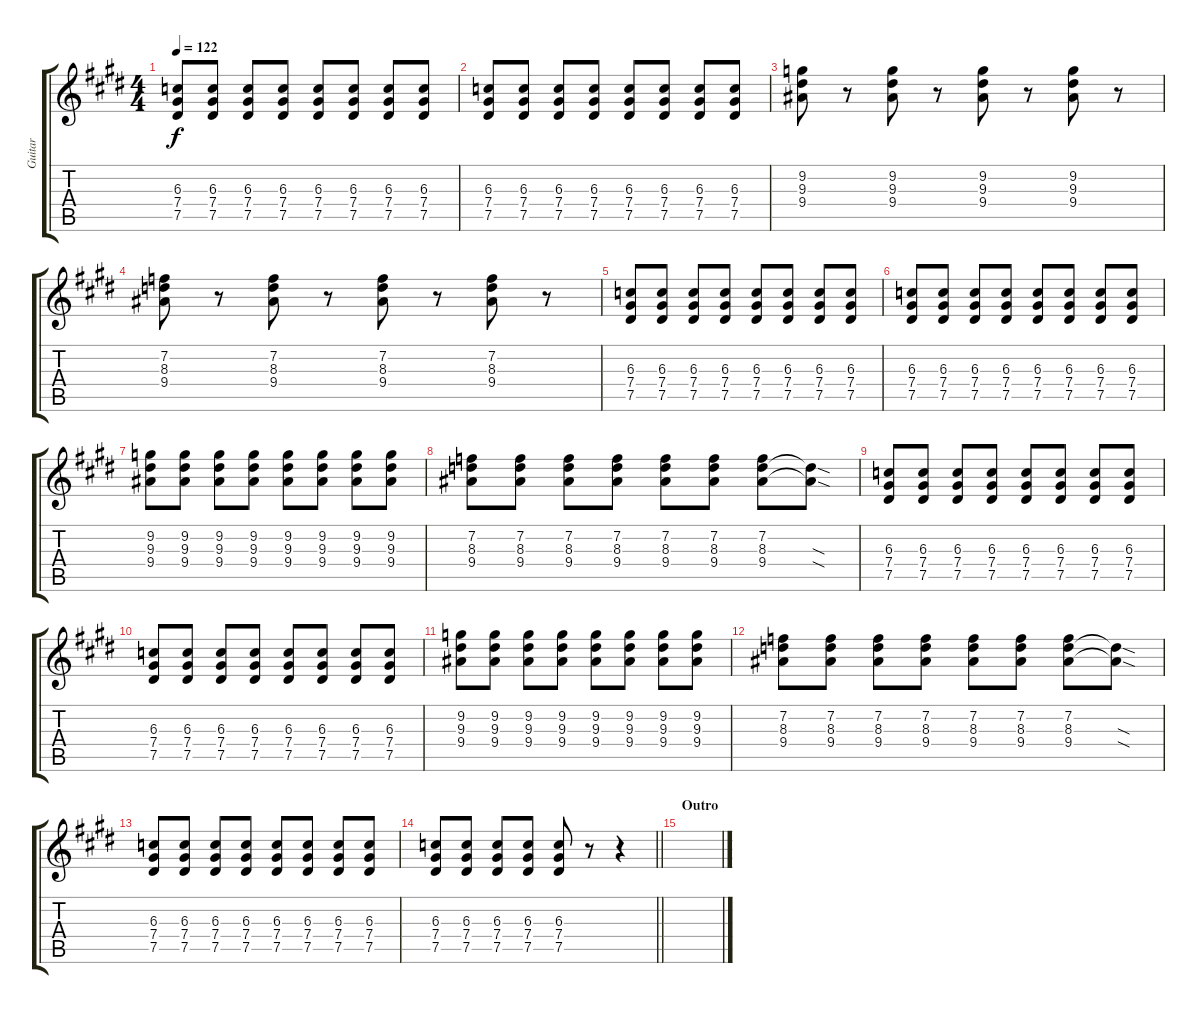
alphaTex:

\track ("Guitar" "Guitar") {instrument overdrivenguitar}
\staff {score tabs}
\tuning (Eb4 Bb3 Gb3 Db3 Ab2 Eb2) {hide}
\ts (4 4)
\tempo 122
\clef g2
\ks e
(6.3 7.4 7.5).8{dy f} (6.3 7.4 7.5).8 (6.3 7.4 7.5).8 (6.3 7.4 7.5).8 (6.3 7.4 7.5).8 (6.3 7.4 7.5).8 (6.3 7.4 7.5).8 (6.3 7.4 7.5).8 |
(6.3 7.4 7.5).8 (6.3 7.4 7.5).8 (6.3 7.4 7.5).8 (6.3 7.4 7.5).8 (6.3 7.4 7.5).8 (6.3 7.4 7.5).8 (6.3 7.4 7.5).8 (6.3 7.4 7.5).8 |
(9.2 9.3 9.4).8 r.8 (9.2 9.3 9.4).8 r.8 (9.2 9.3 9.4).8 r.8 (9.2 9.3 9.4).8 r.8 |
(7.2 8.3 9.4).8 r.8 (7.2 8.3 9.4).8 r.8 (7.2 8.3 9.4).8 r.8 (7.2 8.3 9.4).8 r.8 |
(6.3 7.4 7.5).8 (6.3 7.4 7.5).8 (6.3 7.4 7.5).8 (6.3 7.4 7.5).8 (6.3 7.4 7.5).8 (6.3 7.4 7.5).8 (6.3 7.4 7.5).8 (6.3 7.4 7.5).8 |
(6.3 7.4 7.5).8 (6.3 7.4 7.5).8 (6.3 7.4 7.5).8 (6.3 7.4 7.5).8 (6.3 7.4 7.5).8 (6.3 7.4 7.5).8 (6.3 7.4 7.5).8 (6.3 7.4 7.5).8 |
(9.2 9.3 9.4).8 (9.2 9.3 9.4).8 (9.2 9.3 9.4).8 (9.2 9.3 9.4).8 (9.2 9.3 9.4).8 (9.2 9.3 9.4).8 (9.2 9.3 9.4).8 (9.2 9.3 9.4).8 |
(7.2 8.3 9.4).8 (7.2 8.3 9.4).8 (7.2 8.3 9.4).8 (7.2 8.3 9.4).8 (7.2 8.3 9.4).8 (7.2 8.3 9.4).8 (7.2 8.3 9.4).8 (8.3{sod t} 9.4{sod t}).8 |
(6.3 7.4 7.5).8 (6.3 7.4 7.5).8 (6.3 7.4 7.5).8 (6.3 7.4 7.5).8 (6.3 7.4 7.5).8 (6.3 7.4 7.5).8 (6.3 7.4 7.5).8 (6.3 7.4 7.5).8 |
(6.3 7.4 7.5).8 (6.3 7.4 7.5).8 (6.3 7.4 7.5).8 (6.3 7.4 7.5).8 (6.3 7.4 7.5).8 (6.3 7.4 7.5).8 (6.3 7.4 7.5).8 (6.3 7.4 7.5).8 |
(9.2 9.3 9.4).8 (9.2 9.3 9.4).8 (9.2 9.3 9.4).8 (9.2 9.3 9.4).8 (9.2 9.3 9.4).8 (9.2 9.3 9.4).8 (9.2 9.3 9.4).8 (9.2 9.3 9.4).8 |
(7.2 8.3 9.4).8 (7.2 8.3 9.4).8 (7.2 8.3 9.4).8 (7.2 8.3 9.4).8 (7.2 8.3 9.4).8 (7.2 8.3 9.4).8 (7.2 8.3 9.4).8 (8.3{sod t} 9.4{sod t}).8 |
(6.3 7.4 7.5).8 (6.3 7.4 7.5).8 (6.3 7.4 7.5).8 (6.3 7.4 7.5).8 (6.3 7.4 7.5).8 (6.3 7.4 7.5).8 (6.3 7.4 7.5).8 (6.3 7.4 7.5).8 |
\barLineRight lightlight
(6.3 7.4 7.5).8 (6.3 7.4 7.5).8 (6.3 7.4 7.5).8 (6.3 7.4 7.5).8 (6.3 7.4 7.5).8 r.8 r.4 |
\section ("" "Outro")
